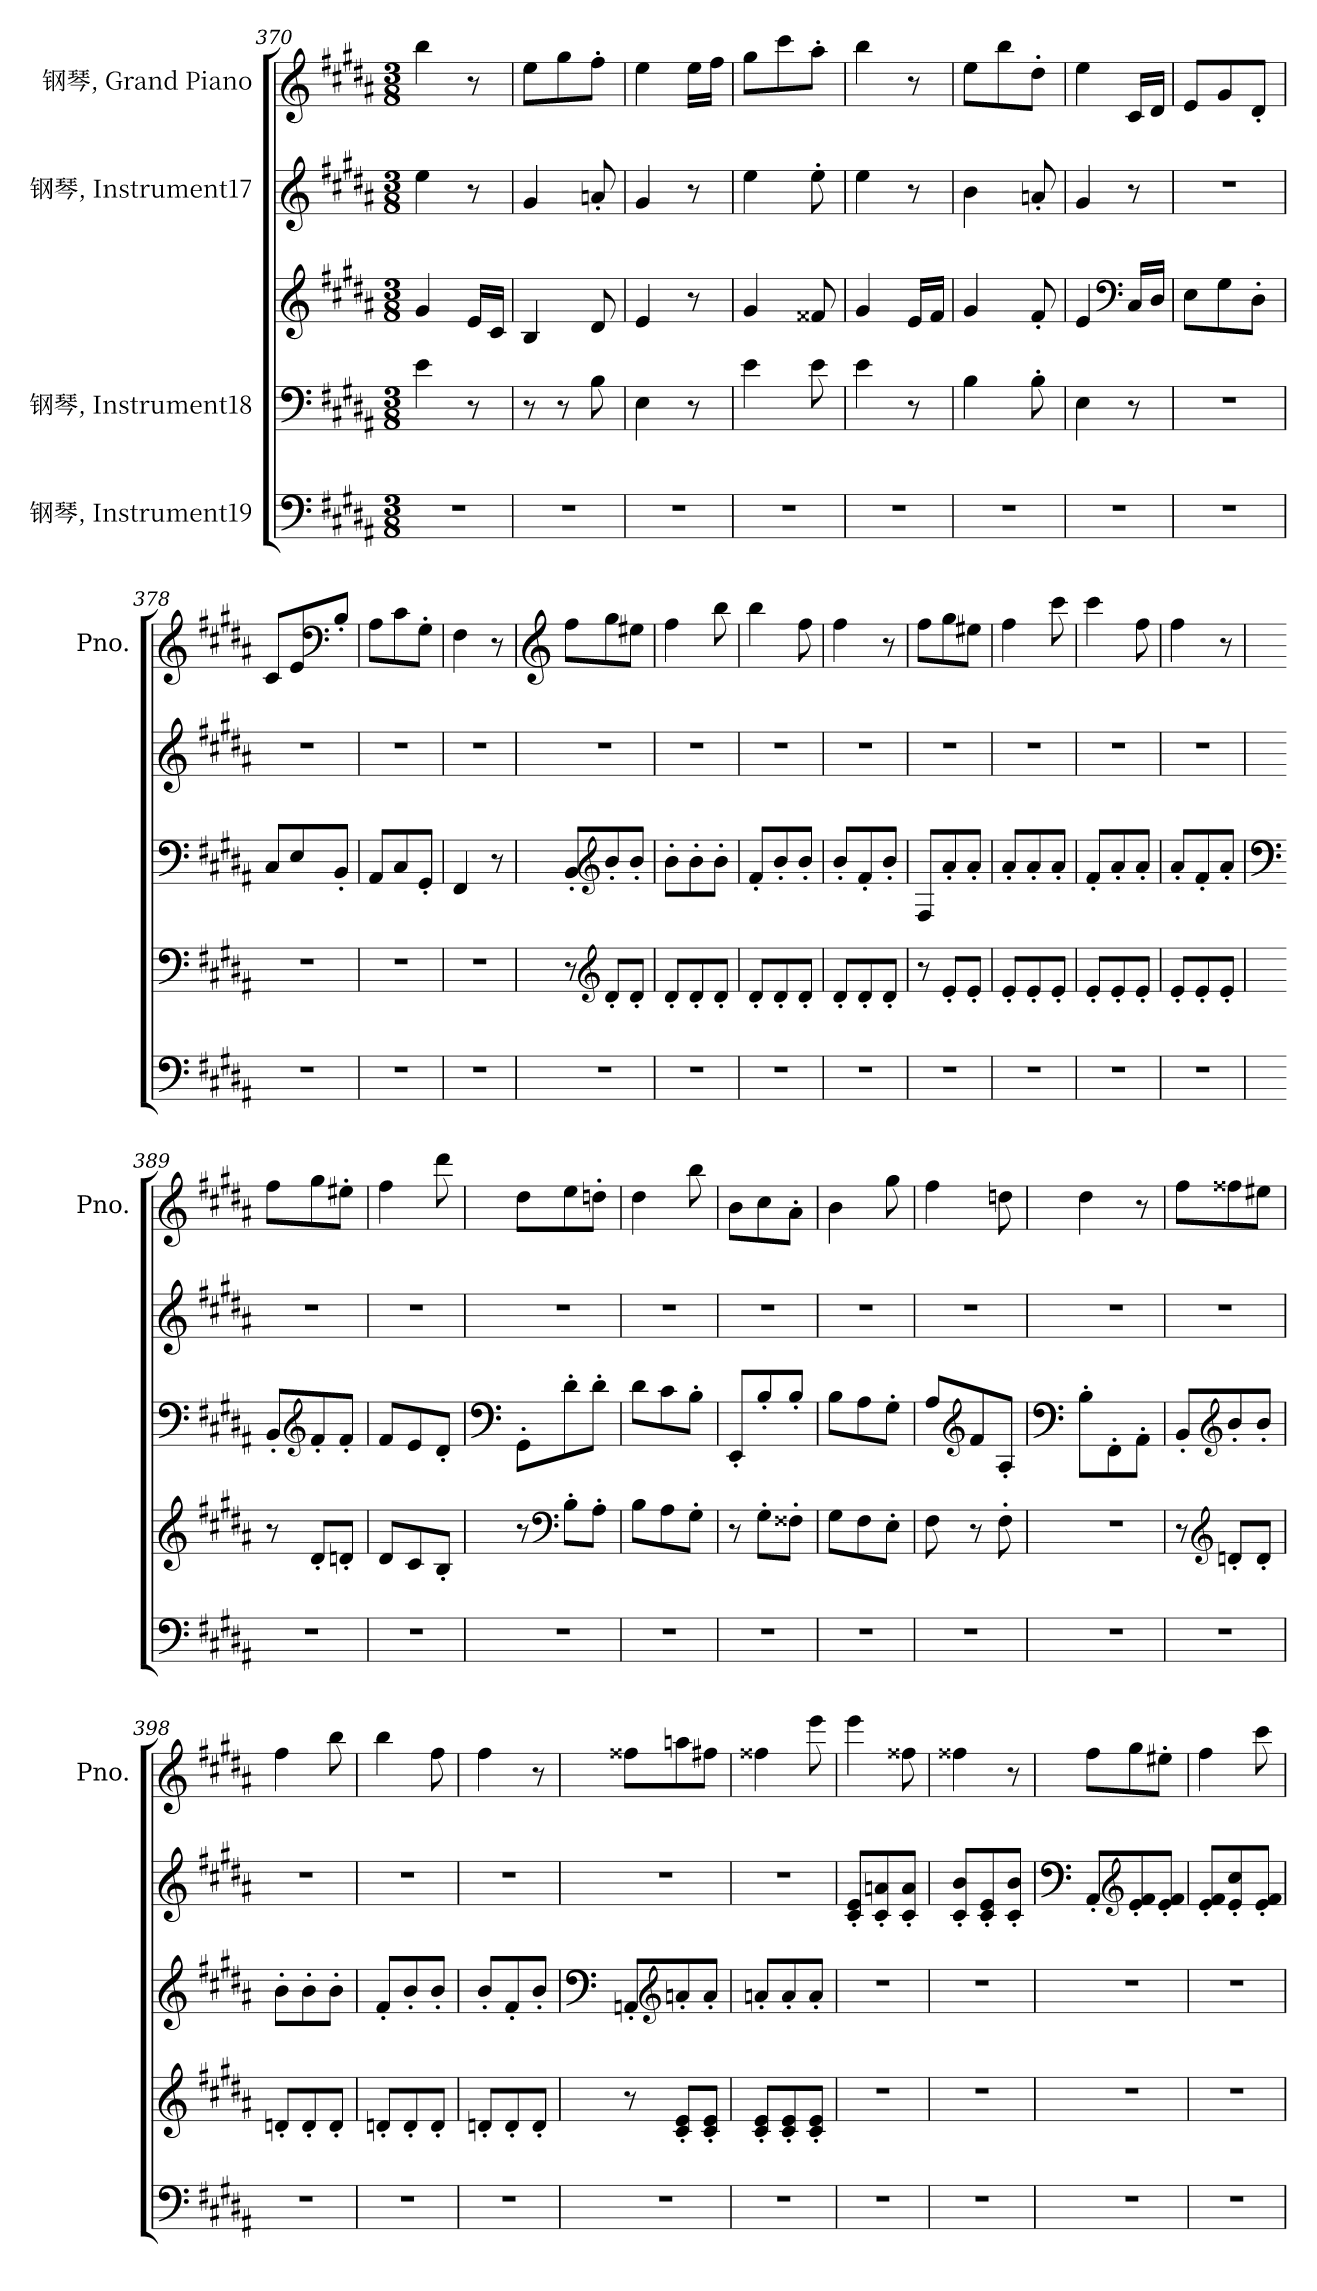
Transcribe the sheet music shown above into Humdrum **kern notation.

**kern	**kern	**kern	**kern	**kern
*part4	*part3	*part3	*part2	*part1
*staff5	*staff4	*staff3	*staff2	*staff1
*I"钢琴, Instrument19	*I"钢琴, Instrument18	*	*I"钢琴, Instrument17	*I"钢琴, Grand Piano
*	*	*	*	*I'Pno.
*clefF4	*clefF4	*clefG2	*clefG2	*clefG2
*k[f#c#g#d#a#]	*k[f#c#g#d#a#]	*k[f#c#g#d#a#]	*k[f#c#g#d#a#]	*k[f#c#g#d#a#]
*M3/8	*M3/8	*M3/8	*M3/8	*M3/8
=370	=370	=370	=370	=370
4.r	4e\	4g#/	4ee\	4bb\
.	8r	16e/LL	8r	8r
.	.	16c#/JJ	.	.
!!LO:PB:g=z
=371	=371	=371	=371	=371
4.r	8r	4B/	4g#/	8ee\L
.	8r	.	.	8gg#\
.	8B\	8d#/	8an'/	8ff#'\J
=372	=372	=372	=372	=372
4.r	4E\	4e/	4g#/	4ee\
.	8r	8r	8r	16ee\LL
.	.	.	.	16ff#\JJ
=373	=373	=373	=373	=373
4.r	4e\	4g#/	4ee\	8gg#\L
.	.	.	.	8ccc#\
.	8e\	8f##X/	8ee'\	8aa#'\J
=374	=374	=374	=374	=374
4.r	4e\	4g#/	4ee\	4bb\
.	8r	16e/LL	8r	8r
.	.	16f#/JJ	.	.
=375	=375	=375	=375	=375
4.r	4B\	4g#/	4b\	8ee\L
.	.	.	.	8bb\
.	8B'\	8f#'/	8an'/	8dd#'\J
=376	=376	=376	=376	=376
4.r	4E\	4e/	4g#/	4ee\
*	*	*clefF4	*	*
.	8r	16C#/LL	8r	16c#/LL
.	.	16D#/JJ	.	16d#/JJ
=377	=377	=377	=377	=377
4.r	4.r	8E\L	4.r	8e/L
.	.	8G#\	.	8g#/
.	.	8D#'\J	.	8d#'/J
=378	=378	=378	=378	=378
4.r	4.r	8C#/L	4.r	8c#/L
.	.	8E/	.	8e/
*	*	*	*	*clefF4
.	.	8BB'/J	.	8B'/J
!!LO:LB:g=z
=379	=379	=379	=379	=379
4.r	4.r	8AA#/L	4.r	8A#\L
.	.	8C#/	.	8c#\
.	.	8GG#'/J	.	8G#'\J
=380	=380	=380	=380	=380
4.r	4.r	4FF#/	4.r	4F#\
.	.	8r	.	8r
=381	=381	=381	=381	=381
*	*	*	*	*clefG2
4.r	8r	8BB'/L	4.r	8ff#\L
*	*clefG2	*clefG2	*	*
.	8d#'/L	8b'/	.	8gg#\
.	8d#'/J	8b'/J	.	8ee#X\J
=382	=382	=382	=382	=382
4.r	8d#'/L	8b'\L	4.r	4ff#\
.	8d#'/	8b'\	.	.
.	8d#'/J	8b'\J	.	8bb\
=383	=383	=383	=383	=383
4.r	8d#'/L	8f#'/L	4.r	4bb\
.	8d#'/	8b'/	.	.
.	8d#'/J	8b'/J	.	8ff#\
=384	=384	=384	=384	=384
4.r	8d#'/L	8b'/L	4.r	4ff#\
.	8d#'/	8f#'/	.	.
.	8d#'/J	8b'/J	.	8r
=385	=385	=385	=385	=385
4.r	8r	8F#/L	4.r	8ff#\L
.	8e'/L	8a#'/	.	8gg#\
.	8e'/J	8a#'/J	.	8ee#X\J
=386	=386	=386	=386	=386
4.r	8e'/L	8a#'/L	4.r	4ff#\
.	8e'/	8a#'/	.	.
.	8e'/J	8a#'/J	.	8ccc#\
!!LO:PB:g=z
=387	=387	=387	=387	=387
4.r	8e'/L	8f#'/L	4.r	4ccc#\
.	8e'/	8a#'/	.	.
.	8e'/J	8a#'/J	.	8ff#\
=388	=388	=388	=388	=388
4.r	8e'/L	8a#'/L	4.r	4ff#\
.	8e'/	8f#'/	.	.
.	8e'/J	8a#'/J	.	8r
=389	=389	=389	=389	=389
*	*	*clefF4	*	*
4.r	8r	8BB'/L	4.r	8ff#\L
*	*	*clefG2	*	*
.	8d#'/L	8f#'/	.	8gg#\
.	8dn'/J	8f#'/J	.	8ee#X'\J
=390	=390	=390	=390	=390
4.r	8d#/L	8f#/L	4.r	4ff#\
.	8c#/	8e/	.	.
.	8B'/J	8d#'/J	.	8ddd#\
=391	=391	=391	=391	=391
*	*	*clefF4	*	*
4.r	8r	8GG#'\L	4.r	8dd#\L
*	*clefF4	*	*	*
.	8B'\L	8d#'\	.	8ee\
.	8A#'\J	8d#'\J	.	8ddn'\J
=392	=392	=392	=392	=392
4.r	8B\L	8d#\L	4.r	4dd#\
.	8A#\	8c#\	.	.
.	8G#'\J	8B'\J	.	8bb\
=393	=393	=393	=393	=393
4.r	8r	8EE'/L	4.r	8b\L
.	8G#'\L	8B'/	.	8cc#\
.	8F##X'\J	8B'/J	.	8a#'\J
!!LO:LB:g=z
=394	=394	=394	=394	=394
4.r	8G#\L	8B\L	4.r	4b\
.	8F#\	8A#\	.	.
.	8E'\J	8G#'\J	.	8gg#\
=395	=395	=395	=395	=395
4.r	8F#\	8A#/L	4.r	4ff#\
*	*	*clefG2	*	*
.	8r	8f#/	.	.
.	8F#'\	8A#'/J	.	8ddn\
=396	=396	=396	=396	=396
*	*	*clefF4	*	*
4.r	4.r	8B'\L	4.r	4dd#\
.	.	8FF#'\	.	.
.	.	8AA#'\J	.	8r
=397	=397	=397	=397	=397
4.r	8r	8BB'/L	4.r	8ff#\L
*	*clefG2	*clefG2	*	*
.	8dn'/L	8b'/	.	8ff##X\
.	8d'/J	8b'/J	.	8ee#X\J
=398	=398	=398	=398	=398
4.r	8dn'/L	8b'\L	4.r	4ff#\
.	8d'/	8b'\	.	.
.	8d'/J	8b'\J	.	8bb\
=399	=399	=399	=399	=399
4.r	8dn'/L	8f#'/L	4.r	4bb\
.	8d'/	8b'/	.	.
.	8d'/J	8b'/J	.	8ff#\
=400	=400	=400	=400	=400
4.r	8dn'/L	8b'/L	4.r	4ff#\
.	8d'/	8f#'/	.	.
.	8d'/J	8b'/J	.	8r
!!LO:PB:g=z
=401	=401	=401	=401	=401
*	*	*clefF4	*	*
4.r	8r	8AAn'/L	4.r	8ff##X\L
*	*	*clefG2	*	*
.	8c#/' 8e/'L	8an'/	.	8aan\
.	8c#/' 8e/'J	8a'/J	.	8ff#X\J
=402	=402	=402	=402	=402
4.r	8c#/' 8e/'L	8an'/L	4.r	4ff##X\
.	8c#/' 8e/'	8a'/	.	.
.	8c#/' 8e/'J	8a'/J	.	8eee\
=403	=403	=403	=403	=403
4.r	4.r	4.r	8c#/' 8e/'L	4eee\
.	.	.	8c#/' 8an/'	.
.	.	.	8c#/' 8a/'J	8ff##X\
=404	=404	=404	=404	=404
4.r	4.r	4.r	8c#/' 8b/'L	4ff##X\
.	.	.	8c#/' 8e/'	.
.	.	.	8c#/' 8b/'J	8r
=405	=405	=405	=405	=405
*	*	*	*clefF4	*
4.r	4.r	4.r	8AA#'/L	8ff#\L
*	*	*	*clefG2	*
.	.	.	8e/' 8f#/'	8gg#\
.	.	.	8e/' 8f#/'J	8ee#X'\J
=406	=406	=406	=406	=406
4.r	4.r	4.r	8e/' 8f#/'L	4ff#\
.	.	.	8e/' 8cc#/'	.
.	.	.	8e/' 8f#/'J	8ccc#\
=	=	=	=	=
*-	*-	*-	*-	*-
